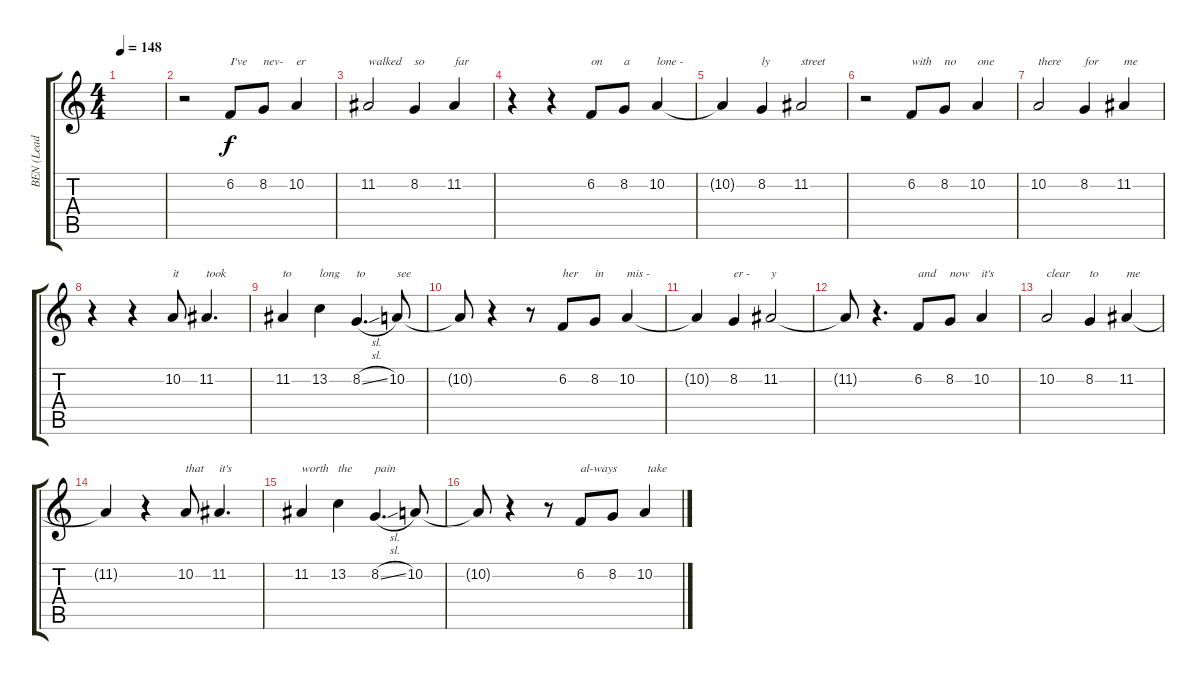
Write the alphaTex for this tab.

\track ("BEN (Lead Voice)" "BEN (Lead ") {instrument altosax}
\staff {score tabs}
\tuning (E4 B3 G3 D3 A2 E2) {hide}
\ts (4 4)
\tempo 148
\clef g2
\ks c
|
r.2 6.2.8{txt "I've"} 8.2.8{txt "nev-"} 10.2.4{txt "er"} |
11.2.2{txt "walked"} 8.2.4{txt "so"} 11.2.4{txt "far"} |
r.4 r.4 6.2.8{txt "on"} 8.2.8{txt "a"} 10.2.4{txt "lone - "} |
10.2{t}.4 8.2.4{txt "ly"} 11.2.2{txt "street"} |
r.2 6.2.8{txt "with"} 8.2.8{txt "no"} 10.2.4{txt "one"} |
10.2.2{txt "there"} 8.2.4{txt "for"} 11.2.4{txt "me"} |
r.4 r.4 10.2.8{txt "it"} 11.2.4{d txt "took"} |
11.2.4{txt "to"} 13.2.4{txt "long"} 8.2{sl}.4{d txt "to"} 10.2.8{txt "see"} |
10.2{t}.8 r.4 r.8 6.2.8{txt "her"} 8.2.8{txt "in"} 10.2.4{txt "mis -"} |
10.2{t}.4 8.2.4{txt "er -"} 11.2.2{txt "y"} |
11.2{t}.8 r.4{d} 6.2.8{txt "and"} 8.2.8{txt "now"} 10.2.4{txt "it's"} |
10.2.2{txt "clear"} 8.2.4{txt "to"} 11.2.4{txt "me"} |
11.2{t}.4 r.4 10.2.8{txt "that"} 11.2.4{d txt "it's"} |
11.2.4{txt "worth"} 13.2.4{txt "the"} 8.2{sl}.4{d txt "pain"} 10.2.8 |
10.2{t}.8 r.4 r.8 6.2.8{txt "al-ways"} 8.2.8 10.2.4{txt " take"}
